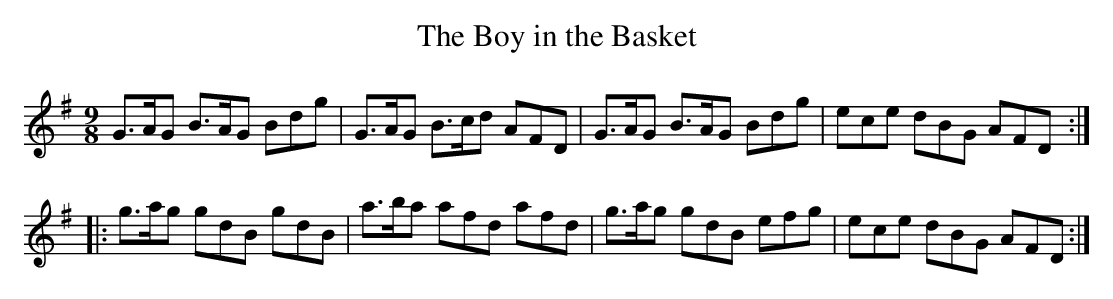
X:1
T:Boy in the Basket, The
M:9/8
L:1/8
K:G
G>AG B>AG Bdg | G>AG B>cd AFD | G>AG B>AG Bdg | ece dBG AFD :|
|: g>ag gdB gdB | a>ba afd afd | g>ag gdB efg | ece dBG AFD :|
